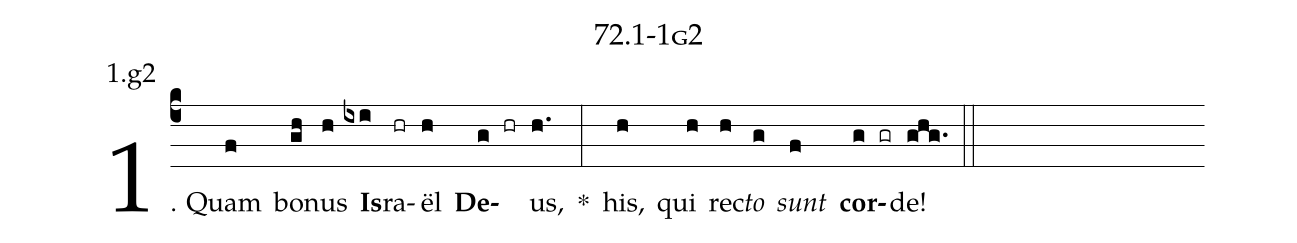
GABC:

name: 72.1-1g2;
annotation: 1.g2;
%%
(c4)1. Quam(f) bo(gh)nus(h) <b>Is</b>(ixi)ra(hr)ël(h) <b>De</b>(g hr)us,(h.) *(:) his,(h) qui(h) rec(h)<i>to</i>(g) <i>sunt</i>(f) <b>cor</b>(g gr)de!(ghg.) (::)


%E(h) u(h) o(g) u(f) a(g) e.(ghg.) (::)
